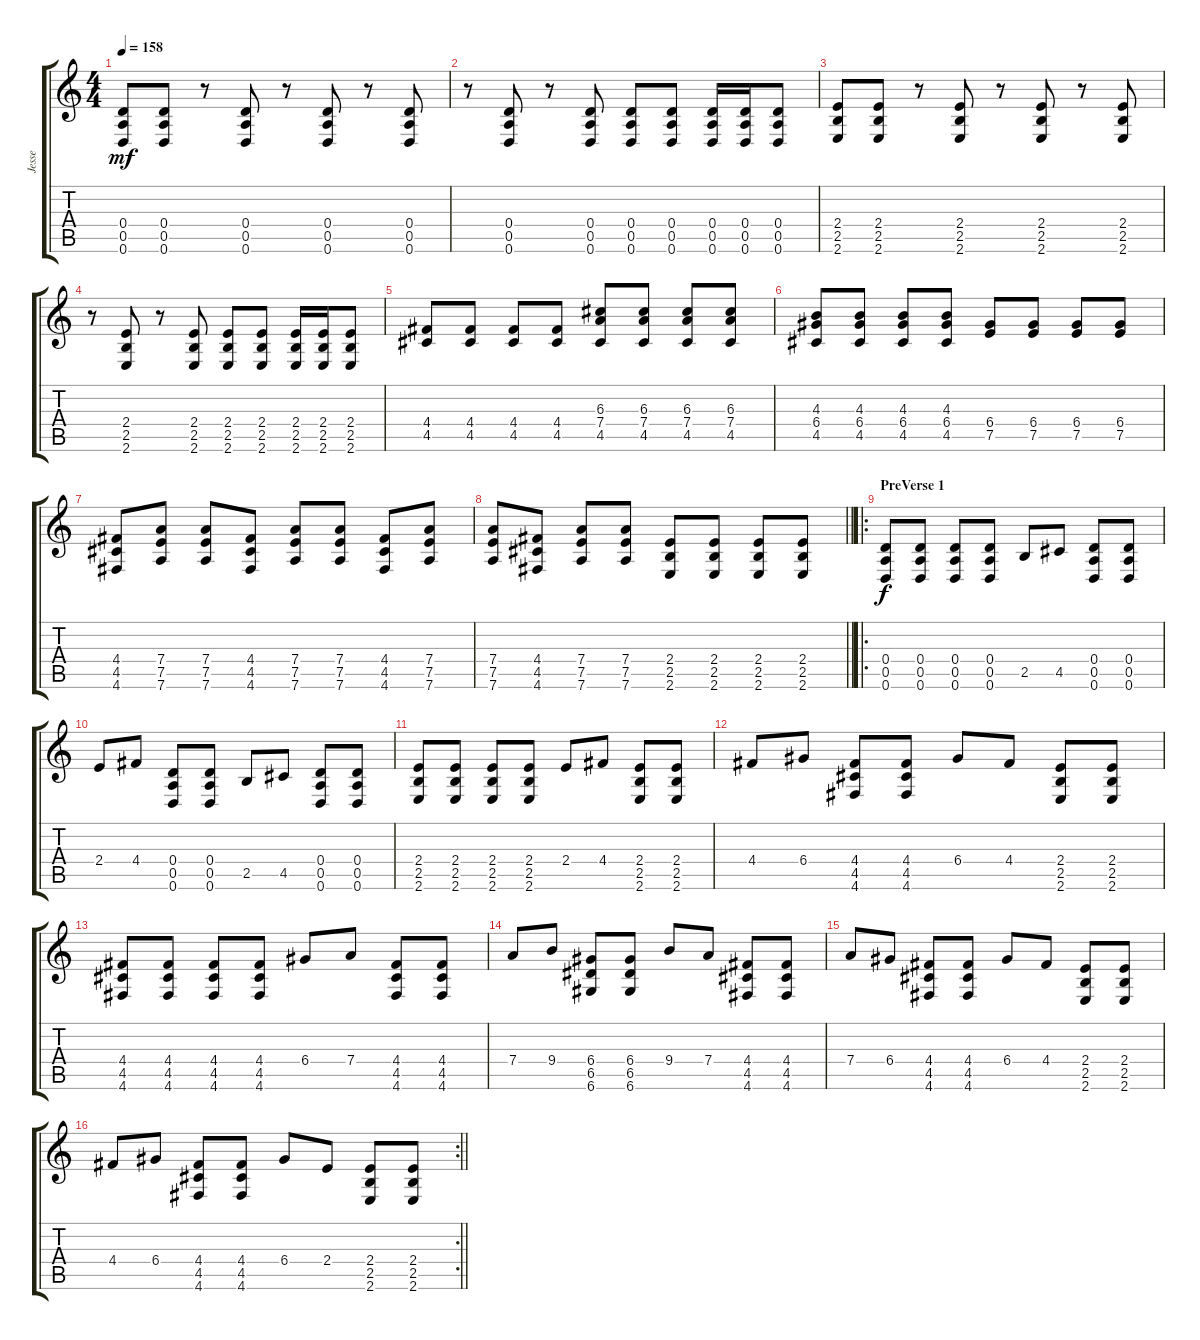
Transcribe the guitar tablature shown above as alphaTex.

\track ("Jesse" "Jesse") {instrument overdrivenguitar}
\staff {score tabs}
\tuning (E4 B3 G3 D3 A2 D2) {hide}
\ts (4 4)
\tempo 158
\clef g2
\ks c
(0.4 0.5 0.6).8{dy mf} (0.4 0.5 0.6).8 r.8 (0.4 0.5 0.6).8 r.8 (0.4 0.5 0.6).8 r.8 (0.4 0.5 0.6).8 |
r.8 (0.4 0.5 0.6).8 r.8 (0.4 0.5 0.6).8 (0.4 0.5 0.6).8 (0.4 0.5 0.6).8 (0.4 0.5 0.6).16 (0.4 0.5 0.6).16 (0.4 0.5 0.6).8 |
(2.4 2.5 2.6).8 (2.4 2.5 2.6).8 r.8 (2.4 2.5 2.6).8 r.8 (2.4 2.5 2.6).8 r.8 (2.4 2.5 2.6).8 |
r.8 (2.4 2.5 2.6).8 r.8 (2.4 2.5 2.6).8 (2.4 2.5 2.6).8 (2.4 2.5 2.6).8 (2.4 2.5 2.6).16 (2.4 2.5 2.6).16 (2.4 2.5 2.6).8 |
(4.4 4.5).8 (4.4 4.5).8 (4.4 4.5).8 (4.4 4.5).8 (6.3 7.4 4.5).8 (6.3 7.4 4.5).8 (6.3 7.4 4.5).8 (6.3 7.4 4.5).8 |
(4.3 6.4 4.5).8 (4.3 6.4 4.5).8 (4.3 6.4 4.5).8 (4.3 6.4 4.5).8 (6.4 7.5).8 (6.4 7.5).8 (6.4 7.5).8 (6.4 7.5).8 |
(4.4 4.5 4.6).8 (7.4 7.5 7.6).8 (7.4 7.5 7.6).8 (4.4 4.5 4.6).8 (7.4 7.5 7.6).8 (7.4 7.5 7.6).8 (4.4 4.5 4.6).8 (7.4 7.5 7.6).8 |
\barLineRight lightlight
(7.4 7.5 7.6).8 (4.4 4.5 4.6).8 (7.4 7.5 7.6).8 (7.4 7.5 7.6).8 (2.4 2.5 2.6).8 (2.4 2.5 2.6).8 (2.4 2.5 2.6).8 (2.4 2.5 2.6).8 |
\ro
\section ("" "PreVerse 1")
(0.4 0.5 0.6).8{dy f} (0.4 0.5 0.6).8 (0.4 0.5 0.6).8 (0.4 0.5 0.6).8 2.5.8 4.5.8 (0.4 0.5 0.6).8 (0.4 0.5 0.6).8 |
2.4.8 4.4.8 (0.4 0.5 0.6).8 (0.4 0.5 0.6).8 2.5.8 4.5.8 (0.4 0.5 0.6).8 (0.4 0.5 0.6).8 |
(2.4 2.5 2.6).8 (2.4 2.5 2.6).8 (2.4 2.5 2.6).8 (2.4 2.5 2.6).8 2.4.8 4.4.8 (2.4 2.5 2.6).8 (2.4 2.5 2.6).8 |
4.4.8 6.4.8 (4.4 4.5 4.6).8 (4.4 4.5 4.6).8 6.4.8 4.4.8 (2.4 2.5 2.6).8 (2.4 2.5 2.6).8 |
(4.4 4.5 4.6).8 (4.4 4.5 4.6).8 (4.4 4.5 4.6).8 (4.4 4.5 4.6).8 6.4.8 7.4.8 (4.4 4.5 4.6).8 (4.4 4.5 4.6).8 |
7.4.8 9.4.8 (6.4 6.5 6.6).8 (6.4 6.5 6.6).8 9.4.8 7.4.8 (4.4 4.5 4.6).8 (4.4 4.5 4.6).8 |
7.4.8 6.4.8 (4.4 4.5 4.6).8 (4.4 4.5 4.6).8 6.4.8 4.4.8 (2.4 2.5 2.6).8 (2.4 2.5 2.6).8 |
\rc 2
\barLineRight lightlight
4.4.8 6.4.8 (4.4 4.5 4.6).8 (4.4 4.5 4.6).8 6.4.8 2.4.8 (2.4 2.5 2.6).8 (2.4 2.5 2.6).8
